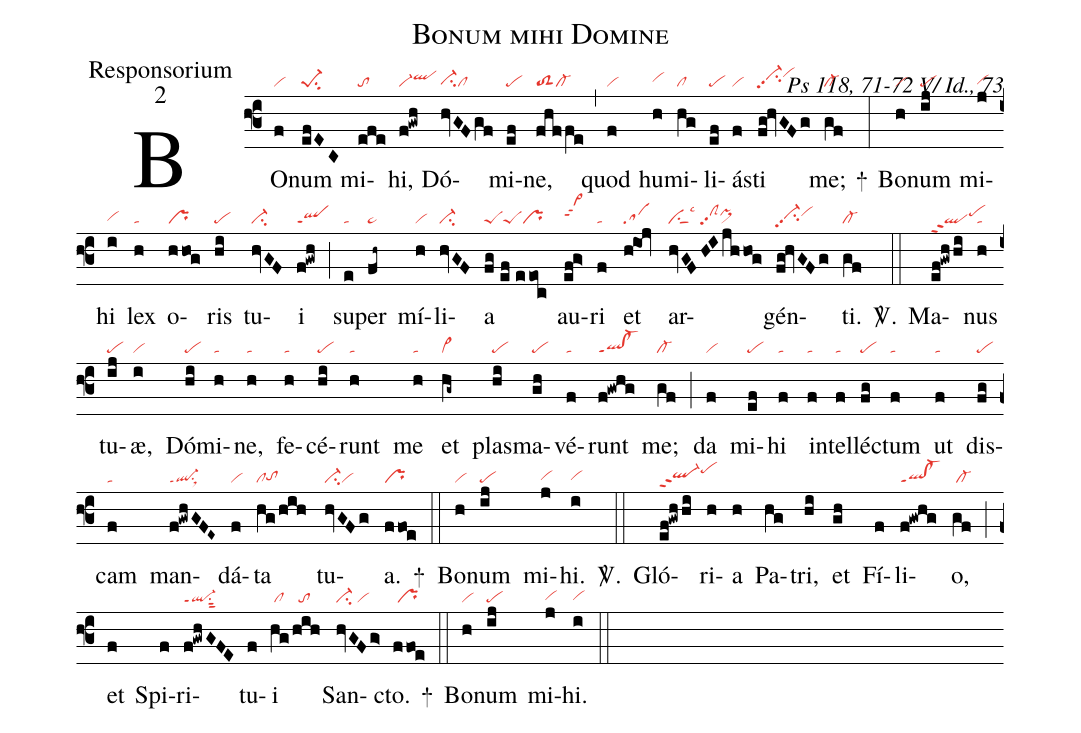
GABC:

name:Bonum mihi Domine;
office-part:Responsorium;
mode:2;
commentary:Ps 118, 71-72 V/ Id., 73;
nabc-lines:1;
%%
(f3)
BO(f|vi)num(efEC|pe-1su2) mi(efe|to)hi,(f!gwh|vi-qlhi) Dó(hvGFgf|ci-hgcl)mi(ef|pe)ne,(fhffe|toS2cl-) (,)
quod(f|vi) hu(h|vihh)mi(hg|cl)li(ef|pe)ás(f|vi)ti(fg!hvGFg|vi-hipp2su2vihj) me;(gf|cl-) +(:)
Bo(h|vi)num(ij|pe) mi(j|vihg)hi(i|vihg) lex(h|ta) o(hhog|pr)ris(hi|pe) tu(hvGF|ci-)i(f!gwh|qlppt1) (;)
su(e|ta)per(fh~|ta>) mí(h|vi)li(hvGF|ci-)a(fg//ef//eeoc|peSpeSpr) au(ef!g>|vi>hippt2)ri(f|ta) et(hiOj|sa) ar(hvGF/HIjhhog|visu1sut1lsc3/clShipp2pi>hi)gén(fg!hvGFg|vi-hhpp2su2vihi)ti.(gf|cl-) <sp>V/</sp>.(::)
Ma(ef!gwhhi|qlppt2pehi)nus(h|ta) tu(ij|pe)æ,(i|vi) Dó(hi|pe)mi(h|ta)ne,(h|ta) fe(h|ta)cé(hi|pe)runt(h|ta) me(h|ta) et(hg~|vi>) plas(hi|pe)ma(gh|pe)vé(f|ta)runt(f!gwhg|ql!cl-ppt1) me;(gf|cl-) (;)
da(f|vi) mi(ef|pe)hi(f|ta) in(f|ta)tel(f|ta)léc(fg|pe)tum(f|ta) ut(f|ta) dis(fg|pe)cam(f|ta) man(f!gwhGFE~|ql-ppt1su1sux1)dá(f|vi)ta(hg/hih|cltohg) tu(hvGFg|ci-vi)a.(ffoe|pr) +(::)
Bo(h|vi)num(ij|pe) mi(j|vihg)hi.(i|vihg) <sp>V/</sp>.(::)
Gló(ef!gwh/hi|ql-hhppt2pehj)ri(h)a(h) Pa(hg)tri,(hi) et(gh) Fí(f)li(f!gwhg|ql!cl-ppt1)o,(gf|/cl-) (;)
et(f) Spi(f)ri(f!gwhG!FE|ql-ppt1su1sut2)tu(f)i(hg|/cl|/hih|//to) San(hvGFg>|ci-/vi)cto.(ffoe|/pr) +(::)
Bo(h|vi)num(ij|pe) mi(j|vihg)hi.(i|vihg) (::)
